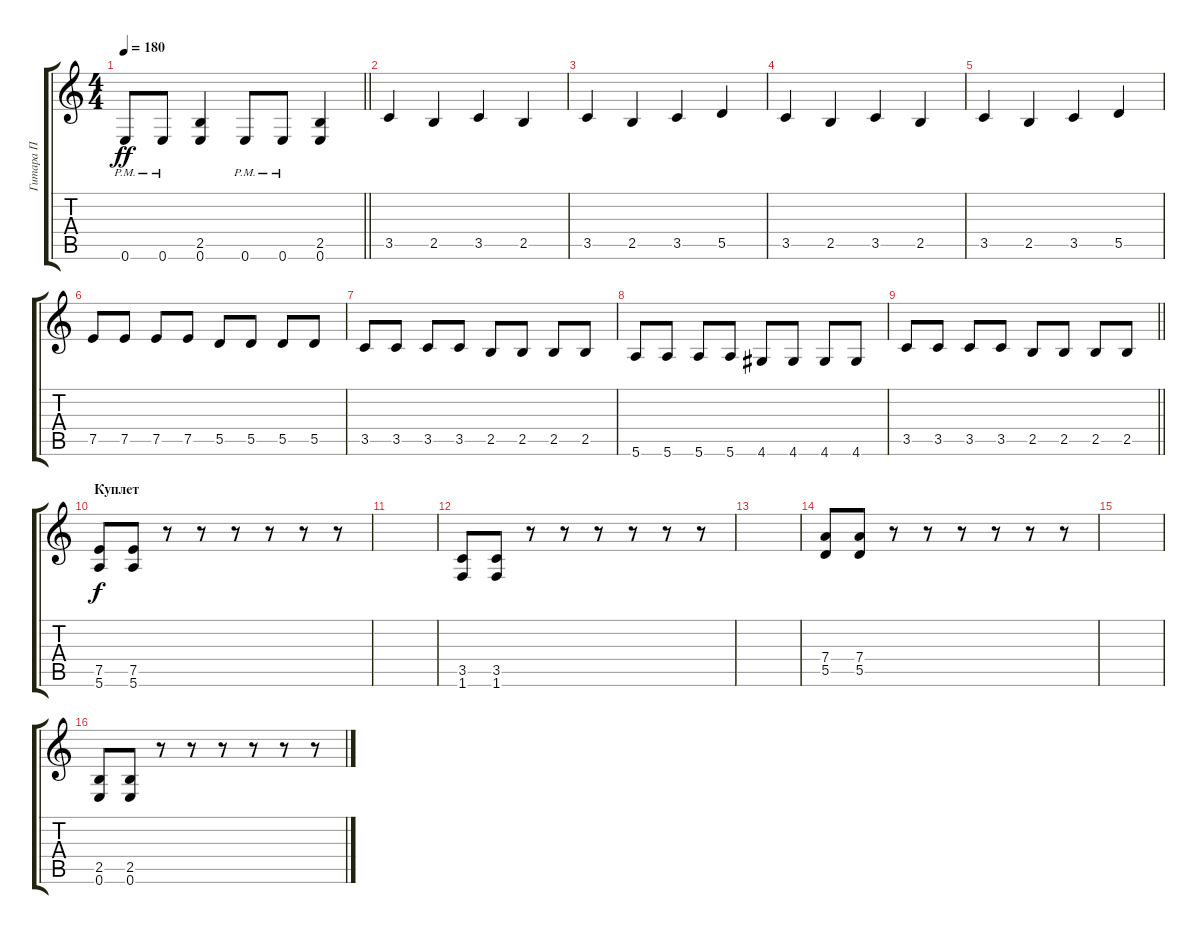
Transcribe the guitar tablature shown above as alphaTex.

\track ("Гитара П" "Гитара П") {instrument overdrivenguitar}
\staff {score tabs}
\tuning (E4 B3 G3 D3 A2 E2) {hide}
\ts (4 4)
\tempo 180
\clef g2
\barLineRight lightlight
\ks c
0.6{pm}.8{dy ff} 0.6{pm}.8 (2.5 0.6).4 0.6{pm}.8 0.6{pm}.8 (2.5 0.6).4 |
\section ("" " ")
3.5.4 2.5.4 3.5.4 2.5.4 |
3.5.4 2.5.4 3.5.4 5.5.4 |
3.5.4 2.5.4 3.5.4 2.5.4 |
3.5.4 2.5.4 3.5.4 5.5.4 |
7.5.8 7.5.8 7.5.8 7.5.8 5.5.8 5.5.8 5.5.8 5.5.8 |
3.5.8 3.5.8 3.5.8 3.5.8 2.5.8 2.5.8 2.5.8 2.5.8 |
5.6.8 5.6.8 5.6.8 5.6.8 4.6.8 4.6.8 4.6.8 4.6.8 |
\barLineRight lightlight
3.5.8 3.5.8 3.5.8 3.5.8 2.5.8 2.5.8 2.5.8 2.5.8 |
\section ("" "Куплет")
(7.5 5.6).8{dy f} (7.5 5.6).8 r.8 r.8 r.8 r.8 r.8 r.8 |
|
(3.5 1.6).8 (3.5 1.6).8 r.8 r.8 r.8 r.8 r.8 r.8 |
|
(7.4 5.5).8 (7.4 5.5).8 r.8 r.8 r.8 r.8 r.8 r.8 |
|
(2.5 0.6).8 (2.5 0.6).8 r.8 r.8 r.8 r.8 r.8 r.8
